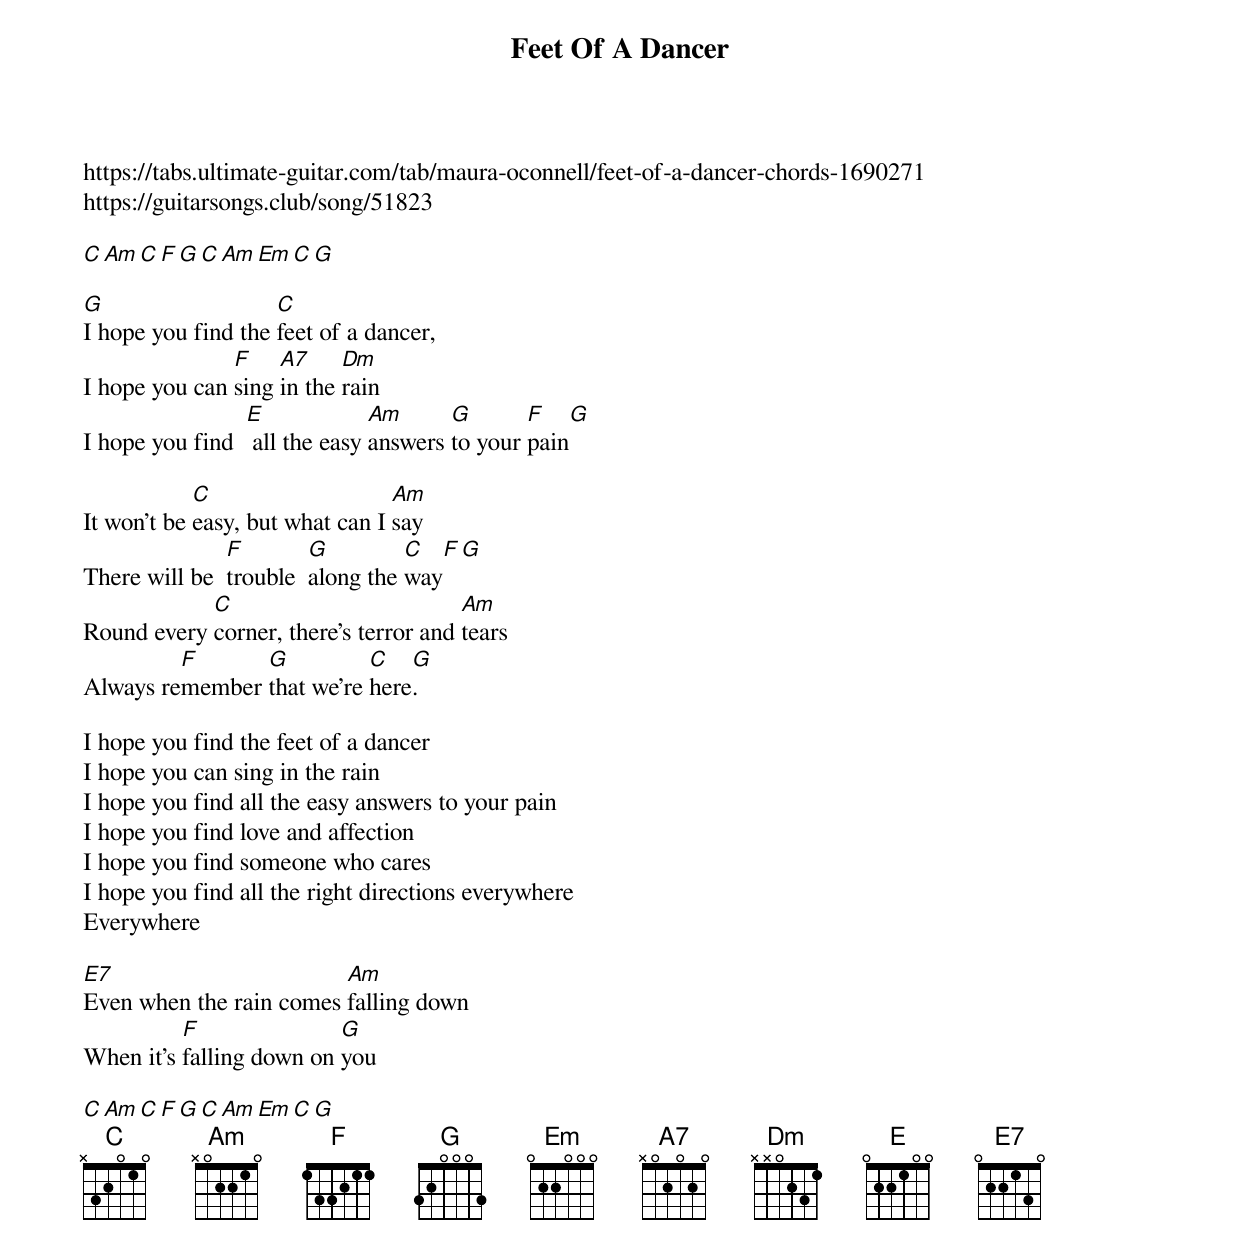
{title: Feet Of A Dancer}
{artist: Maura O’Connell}

https://tabs.ultimate-guitar.com/tab/maura-oconnell/feet-of-a-dancer-chords-1690271
https://guitarsongs.club/song/51823

[C][Am][C][F][G][C][Am][Em][C][G]

[G]I hope you find the [C]feet of a dancer,
I hope you can [F]sing [A7]in the [Dm]rain
I hope you find  [E] all the easy [Am]answers [G]to your [F]pain[G]

It won't be [C]easy, but what can I [Am]say
There will be  [F]trouble  [G]along the [C]way[F][G]
Round every [C]corner, there's terror and [Am]tears
Always re[F]member [G]that we're [C]here[G].

I hope you find the feet of a dancer
I hope you can sing in the rain
I hope you find all the easy answers to your pain
I hope you find love and affection
I hope you find someone who cares
I hope you find all the right directions everywhere
Everywhere

[E7]Even when the rain comes [Am]falling down
When it's [F]falling down on [G]you

[C][Am][C][F][G][C][Am][Em][C][G]
